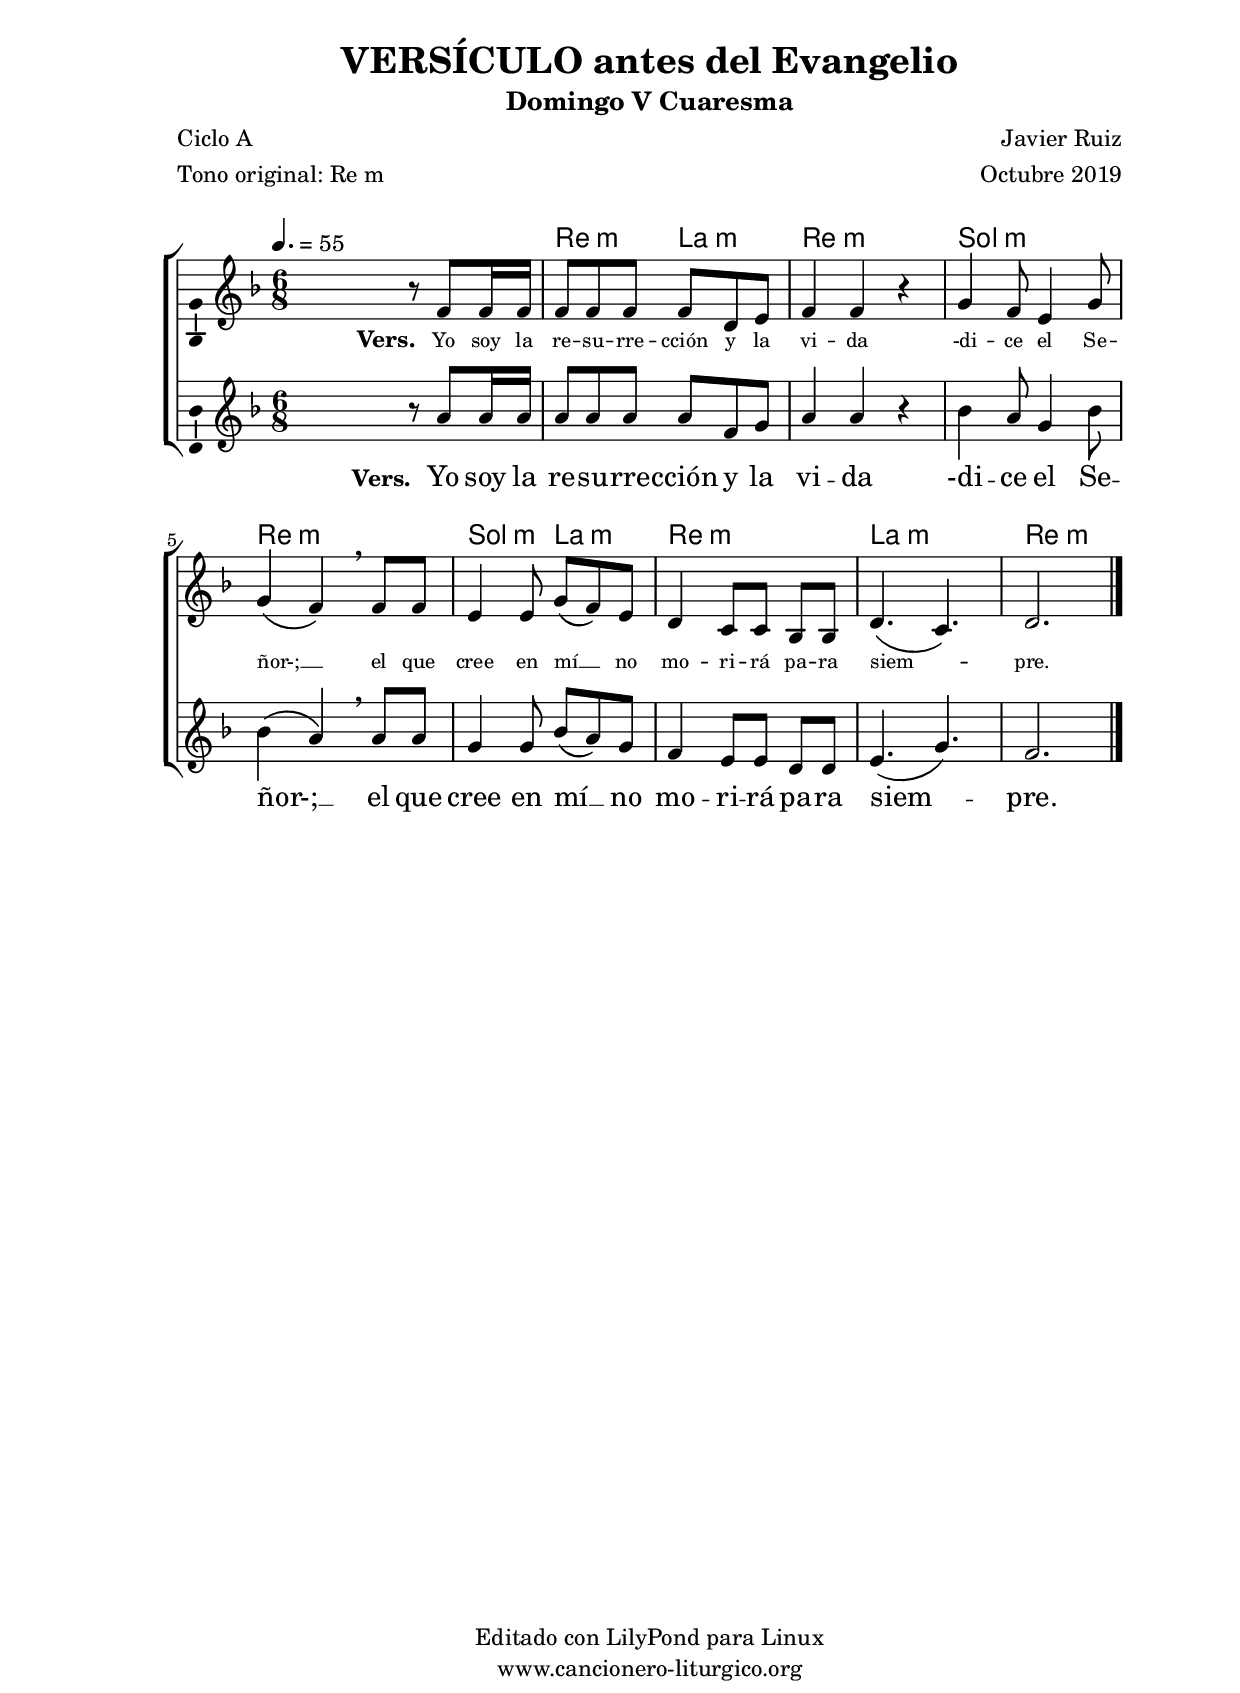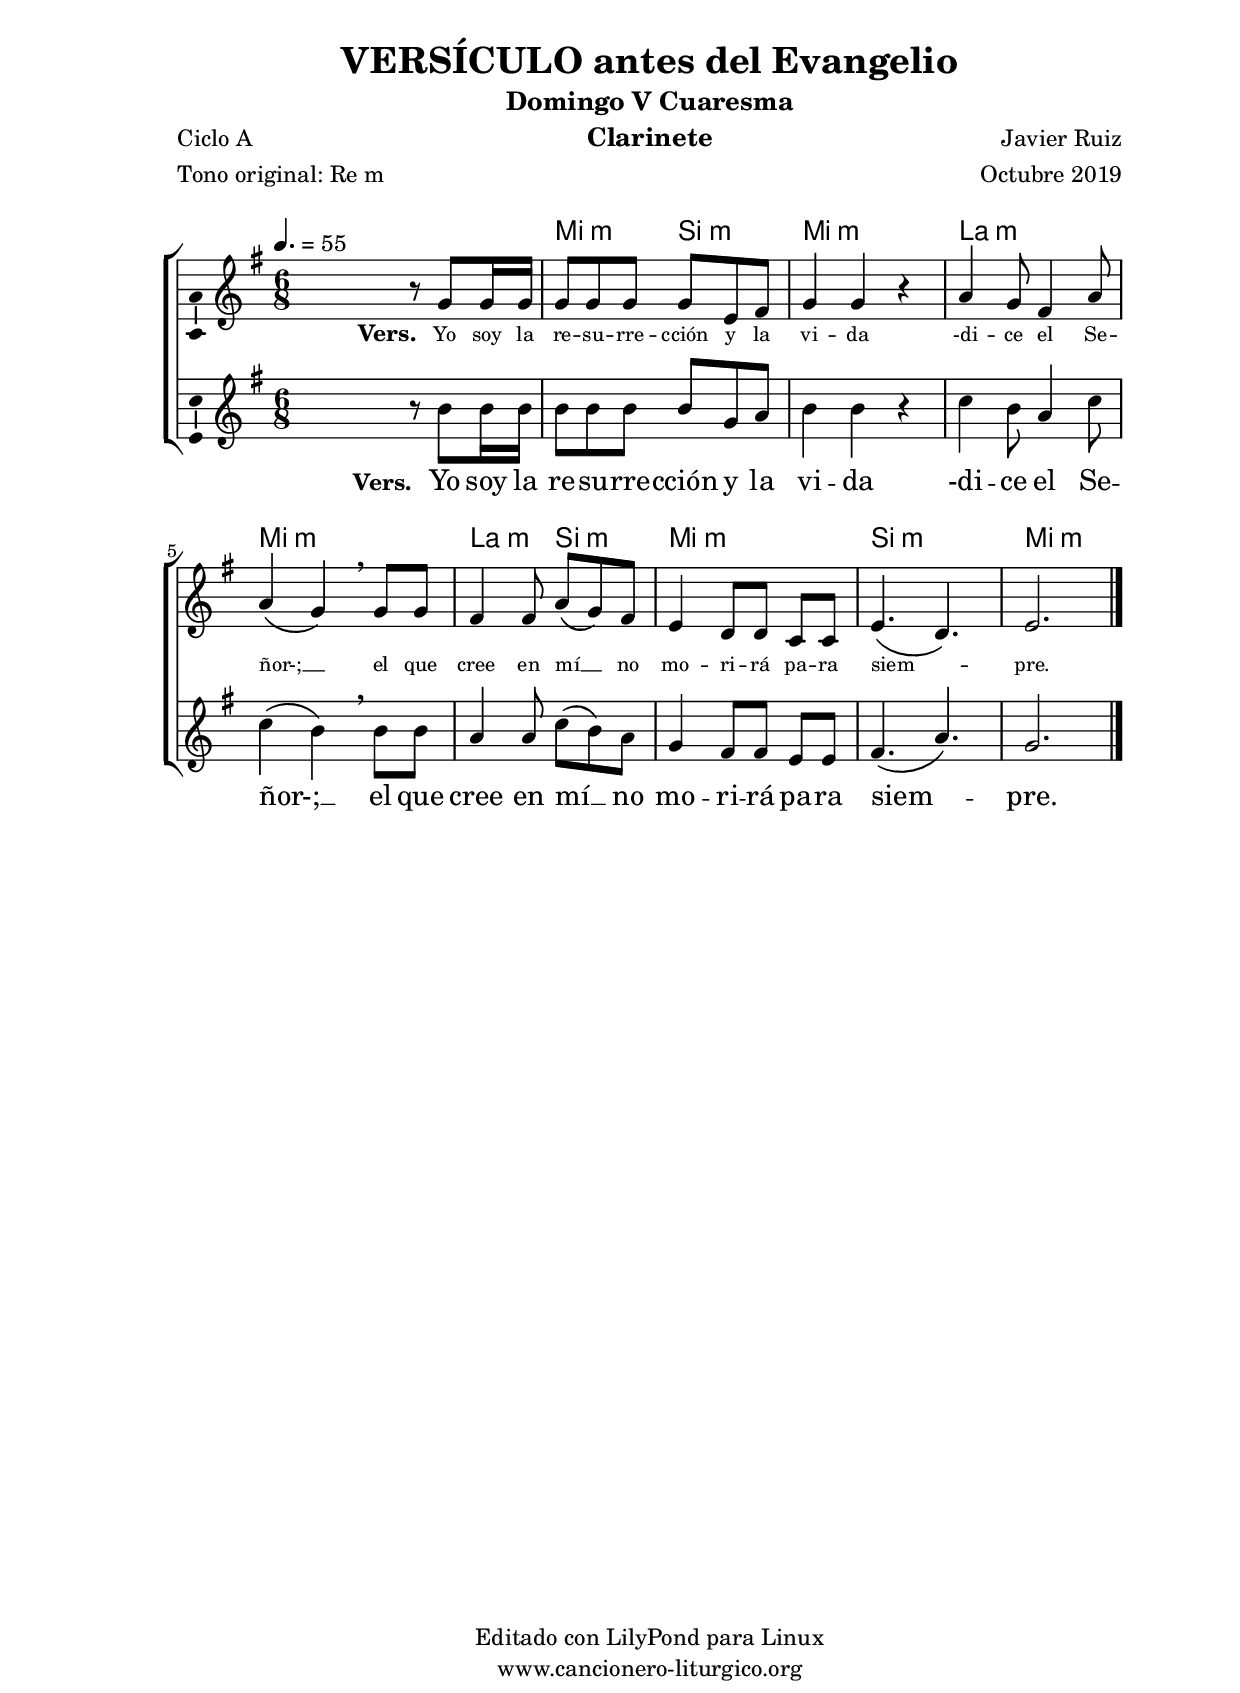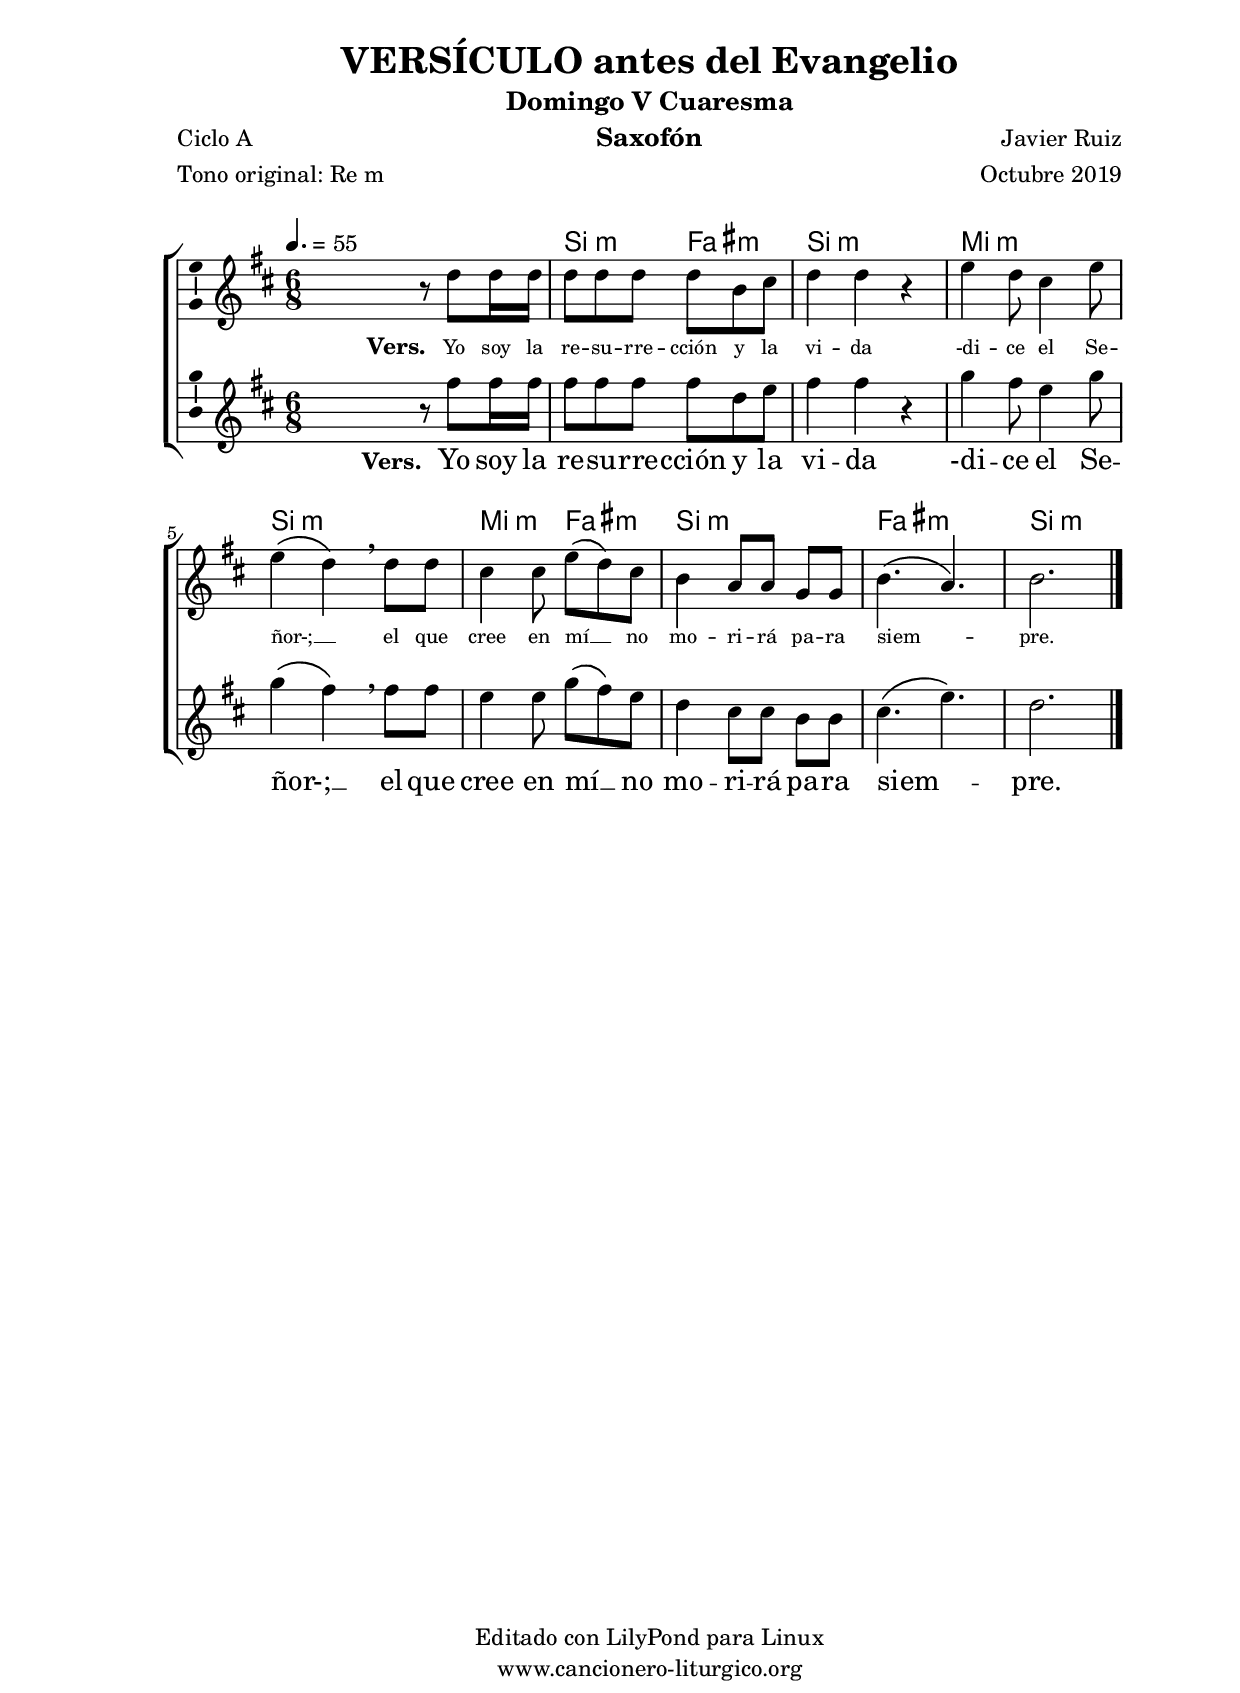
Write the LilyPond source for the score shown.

%
%para convertir .midi en .wav:
%timidity filename.midi -Ow -o finename.wav
%
%
%Para convertir de .wav a .mp3:
%lame -h -m j filename.wav
%
%
%para escuchar el midi:
%timidity nombrefichero.midi
%


%versión de lilypond para la que se ha escrito esta partitura:
\version "2.16.0"

	%Tamaño papel
	#(set-default-paper-size "a4")
	%Tamaño partitura
	#(set-global-staff-size 20)
	%No responde al pulsar sobre una nota
	#(ly:set-option 'point-and-click #f)

%parámetros del encabezamiento:
\header {
	title = "VERSÍCULO antes del Evangelio"
	subtitle = "Domingo V Cuaresma"
	composer = "Javier Ruiz"
	poet = "Ciclo A"
	meter = "Tono original: Re m"
	arranger = "Octubre 2019"
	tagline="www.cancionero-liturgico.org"
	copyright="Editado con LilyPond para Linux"
	tiempo = "Cuaresma"
	usos = "Aclamación"
	letra = "Yo soy la resurrección y la vida -dice el Señor-; el que cree en mí no morirá para siempre."
	}

%parámetros asociados al papel:
\paper  {
	oddHeaderMarkup = \markup {\fill-line { \on-the-fly #not-first-page \fromproperty #'header:title \on-the-fly #not-first-page \fromproperty #'header:composer }}
	evenHeaderMarkup = \markup {\fill-line { \fromproperty #'header:composer \fromproperty #'header:title }}
	#(set-paper-size "a4")
	print-page-number = ##f
	first-page-number = 1
	print-first-page-number = ##f
%	head-separation = 3.0 \cm
	top-margin = 1.5 \cm
%	top-margin = 2.0 \cm
%%%	bottom-margin = 0.5\cm
	bottom-margin = 0.2\cm
	left-margin = 3.0 \cm
	line-width = 16.0 \cm 
	indent = 0\mm
	interscoreline = 2.\mm
	between-system-space = 15\mm
%	para que las partituras no llenen la hoja:
	ragged-bottom = ##t
%	idem para la última hoja:
	ragged-last-bottom = ##f
%	para que las partituras llenen el ancho del papel:
	ragged-last = ##f
	after-title-space = 2.5 \cm
%page-count=2
system-count=2

	%Flexible Vertical Spacing
%	markup-markup-spacing =
%	#'((basic-distance . 15) (minimum-distance . 15) (padding . 3))
	markup-system-spacing =
	#'((basic-distance . 15) (minimum-distance . 15) (padding . 3))
	system-system-spacing =
	#'((basic-distance . 15) (minimum-distance . 15) (padding . 3))
	score-system-spacing =
	#'((basic-distance . 15) (minimum-distance . 15) (padding . 5))
%	top-system-spacing = % header
%	#'((basic-distance . 8) (minimum-distance . 0) (padding . 0))
%	top-markup-spacing =
%	#'((basic-distance . 20) (minimum-distance . 20) (padding . 0))
	last-bottom-spacing = % footer
	#'((basic-distance . 5) (minimum-distance . 5) (padding . 0))
%	score-markup-spacing =
%	#'((basic-distance . 16) (minimum-distance . 13) (padding . 0))

	}


%parámetros que afectan a toda la partitura:
global =  {
	%clave de sol (G):
	\clef G
	%armadura:
%	\transpose ees f
	\key d \minor
	\tempo 4.=55
	\set Score.tempoHideNote = ##f
	}


acordes = {
	\italianChords
	\chordmode {
%	\transpose ees f
{

s2.
d4.:m a:m d2.:m g:m d:m g4.:m a:m d2.:m a2.:m d2.:m

	}
	}
}


melodiatrompeta = 
%	\transpose ees f
{

	\relative c''{
	\time 6/8

s4. r4.
r2.
f4 a g8 f
e4. g
f2.
r2.
d4 f e8 d
c4. e
f2.

}
	\bar "|."
	}


melodiatres = 
%	\transpose ees f
{

	\relative c''{
	\time 6/8

s4 s8 r8 f,8 f16 f
f8 f f f d e
f4 f r4
g4 f8 e4 g8
g4 \(f\) \breathe f8 f
e4 e8 g \(f\) e
d4 c8 [c] \noBeam bes [bes]
d4. \(c\)
d2.

}

	\bar "|."
	}


melodiabajo = 
%	\transpose ees f
{

	%clave de fa (F):
	\clef F

	\relative c{
	\time 6/8

s4. r4 r8
d4 d8 a'4 a8
d,4 d e8 d
g4 g8 g f e
f4 e d
bes4 bes8 c4 c8
d4 d g8 f
e4 f8 g f e
d2.

}
	\bar "|."
	}


melodia = 
%	\transpose ees f
{

	\relative c'{
	\time 6/8

s4 s8 r8 a'8 a16 a
a8 a a a f g
a4 a r4
bes4 a8 g4 bes8
bes4 \(a\) \breathe a8 a
g4 g8 bes \(a\) g
f4 e8 [e] \noBeam d d
e4. \(g\)
f2.

}
	\bar "|."
	}


texto = \lyricmode {
\set stanza =#"Vers. " Yo soy la re -- su -- rre -- cción y la vi -- da -di -- ce el Se -- ñor-; __ _
el que cree en mí __ _ no mo -- ri -- rá pa -- ra siem -- _ pre.

	}

textotres = \lyricmode {
\override LyricText #'font-size = #-1
\set stanza =#"Vers. " Yo soy la re -- su -- rre -- cción y la vi -- da -di -- ce el Se -- ñor-; __ _
el que cree en mí __ _ no mo -- ri -- rá pa -- ra siem -- _ pre.

	}


acordesStaff = \context ChordNames = acordesStaff <<
	\set Staff.midiInstrument = #"choir aahs"
	\set Staff.midiMinimumVolume = #0.3
	\set Staff.midiMaximumVolume = #0.5
	\set chordChanges = ##f
	\acordes
	>>

voztrompetaStaff = \context Voice = voztrompetaStaff
<<
	\override Staff.StaffSymbol #'staff-space = #(magstep -0.35)
	\set Staff.midiInstrument = #"trumpet"
	\set Staff.midiMinimumVolume = #0.4
	\set Staff.midiMaximumVolume = #0.6
	\global
	\melodiatrompeta
	>>

voztresStaff = \context Voice = voztresStaff
\with {\consists "Ambitus_engraver"}
<<
%	\override Staff.StaffSymbol #'staff-space = #(magstep -0.35)
	\set Staff.midiInstrument = #"violin"
	\set Staff.midiMinimumVolume = #0.6
	\set Staff.midiMaximumVolume = #0.8
	\global
	\relative c' \melodiatres
	>>

vozStaff = \context Voice = vozStaff
\with {\consists "Ambitus_engraver"}
<<
%	\set Staff.instrumentName = ""
%	\set Staff.shortInstrumentName = ""
%	\set Staff.midiInstrument = #"clarinet"
%	\set Staff.midiInstrument = #"cello"
	\set Staff.midiInstrument = #"flute"
%	\set Staff.midiInstrument = #"electric guitar (jazz)"
%	\set Staff.midiInstrument = #"english horn"
%	\set Staff.midiInstrument = #"violin"
%	\set Staff.midiInstrument = #"glockenspiel"
	\set Staff.midiMinimumVolume = #0.8
	\set Staff.midiMaximumVolume = #1.0
	\global
	\melodia
	>>

vozbajoStaff = \context Voice = vozbajoStaff
<<
	\override Staff.StaffSymbol #'staff-space = #(magstep -0.35)
	\set Staff.midiInstrument = #"english horn"
	\set Staff.midiMinimumVolume = #0.6
	\set Staff.midiMaximumVolume = #0.8
	\global
	\melodiabajo
	>>

textoStaff = \context Lyrics = textoStaff <<
	\lyricsto vozStaff \texto
	>>

textotresStaff = \context Lyrics = textotresStaff <<
	\lyricsto voztresStaff \textotres
	>>


\book {
	\score {
		<<
		\context ChoirStaff {
%			\override StaffGroup.SystemStartBracket #'collapse-height = #1
%			\override Score.SystemStartBar #'collapse-height = #1
			<<
			\acordesStaff
%			\voztrompetaStaff
			\voztresStaff
			\textotresStaff
			\vozStaff
			\textoStaff
%			\vozbajoStaff
			>>
			}
		>>
		\layout {
	    		\context {
				\Lyrics
				\override LyricText #'font-size = #2
				}
	   		 \context {
				\Score
				\override StaffSymbol #'staff-space = #(magstep +3)
				}
			}
		}
	\score {
		\unfoldRepeats
		<<
		\context ChoirStaff {
			<<
			\acordesStaff
			\voztrompetaStaff
			\voztresStaff
			\vozStaff
			\vozbajoStaff
			>>
			}
		>>
		\midi {
	  		\context {
	  			\Score
				tempoWholesPerMinute = #(ly:make-moment 70 4)
				}
			}
		}
	}

%Partitura para clarinete
#(define output-suffix "C")
\book {
	\header{
		instrument = "Clarinete"
		}
	\score {
		<<
		\context ChoirStaff {
%			\override StaffGroup.SystemStartBracket #'collapse-height = #1
%			\override Score.SystemStartBar #'collapse-height = #1
\transpose c d
			<<
			\acordesStaff
%			\voztrompetaStaff
			\voztresStaff
			\textotresStaff
			\vozStaff
			\textoStaff
%			\vozbajoStaff
			>>
			}
		>>
		\layout {
	    		\context {
				\Lyrics
				\override LyricText #'font-size = #2
				}
	   		 \context {
				\Score
				\override StaffSymbol #'staff-space = #(magstep +3)
				}
			}
		}
	}

%Partitura para saxofón
#(define output-suffix "S")
\book {
	\header{
		instrument = "Saxofón"
		}
	\score {
		<<
		\context ChoirStaff {
%			\override StaffGroup.SystemStartBracket #'collapse-height = #1
%			\override Score.SystemStartBar #'collapse-height = #1
\transpose c a
			<<
			\acordesStaff
%			\voztrompetaStaff
			\voztresStaff
			\textotresStaff
			\vozStaff
			\textoStaff
%			\vozbajoStaff
			>>
			}
		>>
		\layout {
	    		\context {
				\Lyrics
				\override LyricText #'font-size = #2
				}
	   		 \context {
				\Score
				\override StaffSymbol #'staff-space = #(magstep +3)
				}
			}
		}
	}


